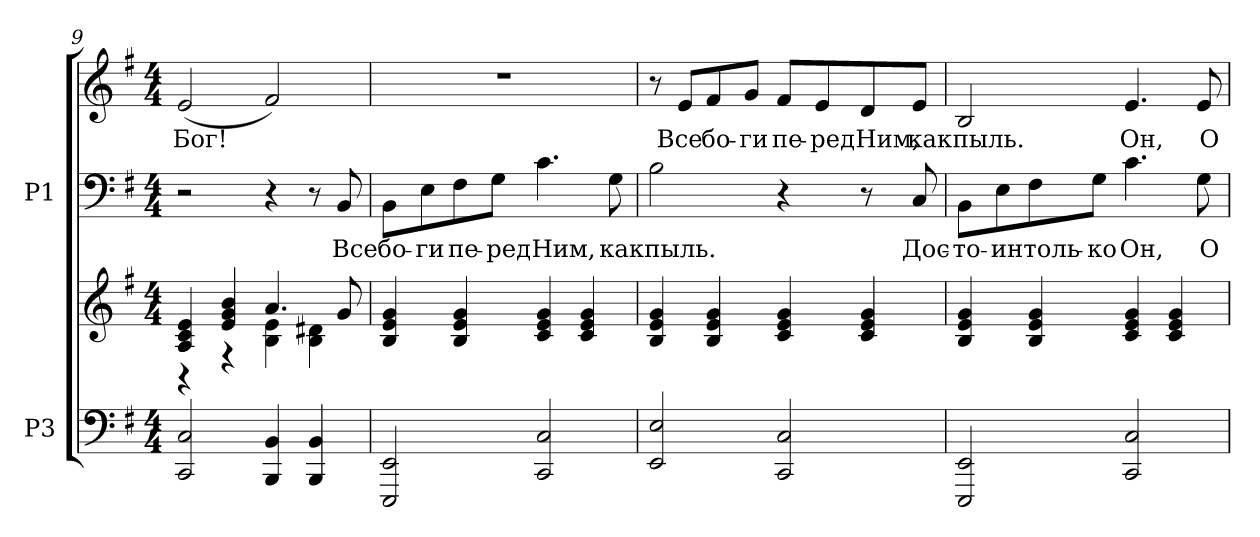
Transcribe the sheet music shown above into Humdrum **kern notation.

**kern	**kern	**kern	**text	**kern	**text
*part2	*part2	*part1	*part1	*part1	*part1
*staff4	*staff3	*staff2	*staff2	*staff1	*staff1
*I"P3	*	*I"P1	*	*	*
*clefF4	*clefG2	*clefF4	*	*clefG2	*
*k[f#]	*k[f#]	*k[f#]	*	*k[f#]	*
*e:	*e:	*e:	*	*e:	*
*M4/4	*M4/4	*M4/4	*	*M4/4	*
=9	=9	=9	=9	=9	=9
*	*^	*	*	*	*
!	!	!	!	!	!	!LO:LY:b:color=#000000
2CCi/ 2Ci	4Ai/ 4ci 4ei	4r	2r	.	(2ei/	Бог!
.	4ei/ 4gi 4bi	4r	.	.	.	.
4BBBi/ 4BBi	4.ai/	4Bi\ 4ei	4r	.	2f#i/)	.
4BBBi/ 4BBi	.	4Bi\ 4d#Xi	8r	.	.	.
!	!	!	!	!LO:LY:a:color=#000000	!	!
.	8gi/	.	8BBi/	Все	.	.
*	*v	*v	*	*	*	*
!!LO:PB:g=z
=10	=10	=10	=10	=10	=10
!	!	!	!LO:LY:a:color=#000000	!	!
2EEEi/ 2EEi	4Bi/ 4ei 4gi	8BBi\L	бо-	1r	.
!	!	!	!LO:LY:a:color=#000000	!	!
.	.	8Ei\	-ги	.	.
!	!	!	!LO:LY:a:color=#000000	!	!
.	4Bi/ 4ei 4gi	8F#i\	пе-	.	.
!	!	!	!LO:LY:a:color=#000000	!	!
.	.	8Gi\J	-ред	.	.
!	!	!	!LO:LY:a:color=#000000	!	!
2CCi/ 2Ci	4ci/ 4ei 4gi	4.ci\	Ним,	.	.
.	4ci/ 4ei 4gi	.	.	.	.
!	!	!	!LO:LY:a:color=#000000	!	!
.	.	8Gi\	как	.	.
=11	=11	=11	=11	=11	=11
!	!	!	!LO:LY:a:color=#000000	!	!
2EEi/ 2Ei	4Bi/ 4ei 4gi	2Bi\	пыль.	8r	.
!	!	!	!	!	!LO:LY:b:color=#000000
.	.	.	.	8ei/L	Все
!	!	!	!	!	!LO:LY:b:color=#000000
.	4Bi/ 4ei 4gi	.	.	8f#i/	бо-
!	!	!	!	!	!LO:LY:b:color=#000000
.	.	.	.	8gi/J	-ги
!	!	!	!	!	!LO:LY:b:color=#000000
2CCi/ 2Ci	4ci/ 4ei 4gi	4r	.	8f#i/L	пе-
!	!	!	!	!	!LO:LY:b:color=#000000
.	.	.	.	8ei/	-ред
!	!	!	!	!	!LO:LY:b:color=#000000
.	4ci/ 4ei 4gi	8r	.	8di/	Ним,
!	!	!	!LO:LY:a:color=#000000	!	!
!	!	!	!	!	!LO:LY:b:color=#000000
.	.	8Ci/	Дос-	8ei/J	как
=12	=12	=12	=12	=12	=12
!	!	!	!LO:LY:a:color=#000000	!	!
!	!	!	!	!	!LO:LY:b:color=#000000
2EEEi/ 2EEi	4Bi/ 4ei 4gi	8BBi\L	-то-	2Bi/	пыль.
!	!	!	!LO:LY:a:color=#000000	!	!
.	.	8Ei\	-ин	.	.
!	!	!	!LO:LY:a:color=#000000	!	!
.	4Bi/ 4ei 4gi	8F#i\	толь-	.	.
!	!	!	!LO:LY:a:color=#000000	!	!
.	.	8Gi\J	-ко	.	.
!	!	!	!LO:LY:a:color=#000000	!	!
!	!	!	!	!	!LO:LY:b:color=#000000
2CCi/ 2Ci	4ci/ 4ei 4gi	4.ci\	Он,	4.ei/	Он,
.	4ci/ 4ei 4gi	.	.	.	.
!	!	!	!LO:LY:a:color=#000000	!	!
!	!	!	!	!	!LO:LY:b:color=#000000
.	.	8Gi\	О-	8ei/	О-
=	=	=	=	=	=
*-	*-	*-	*-	*-	*-
